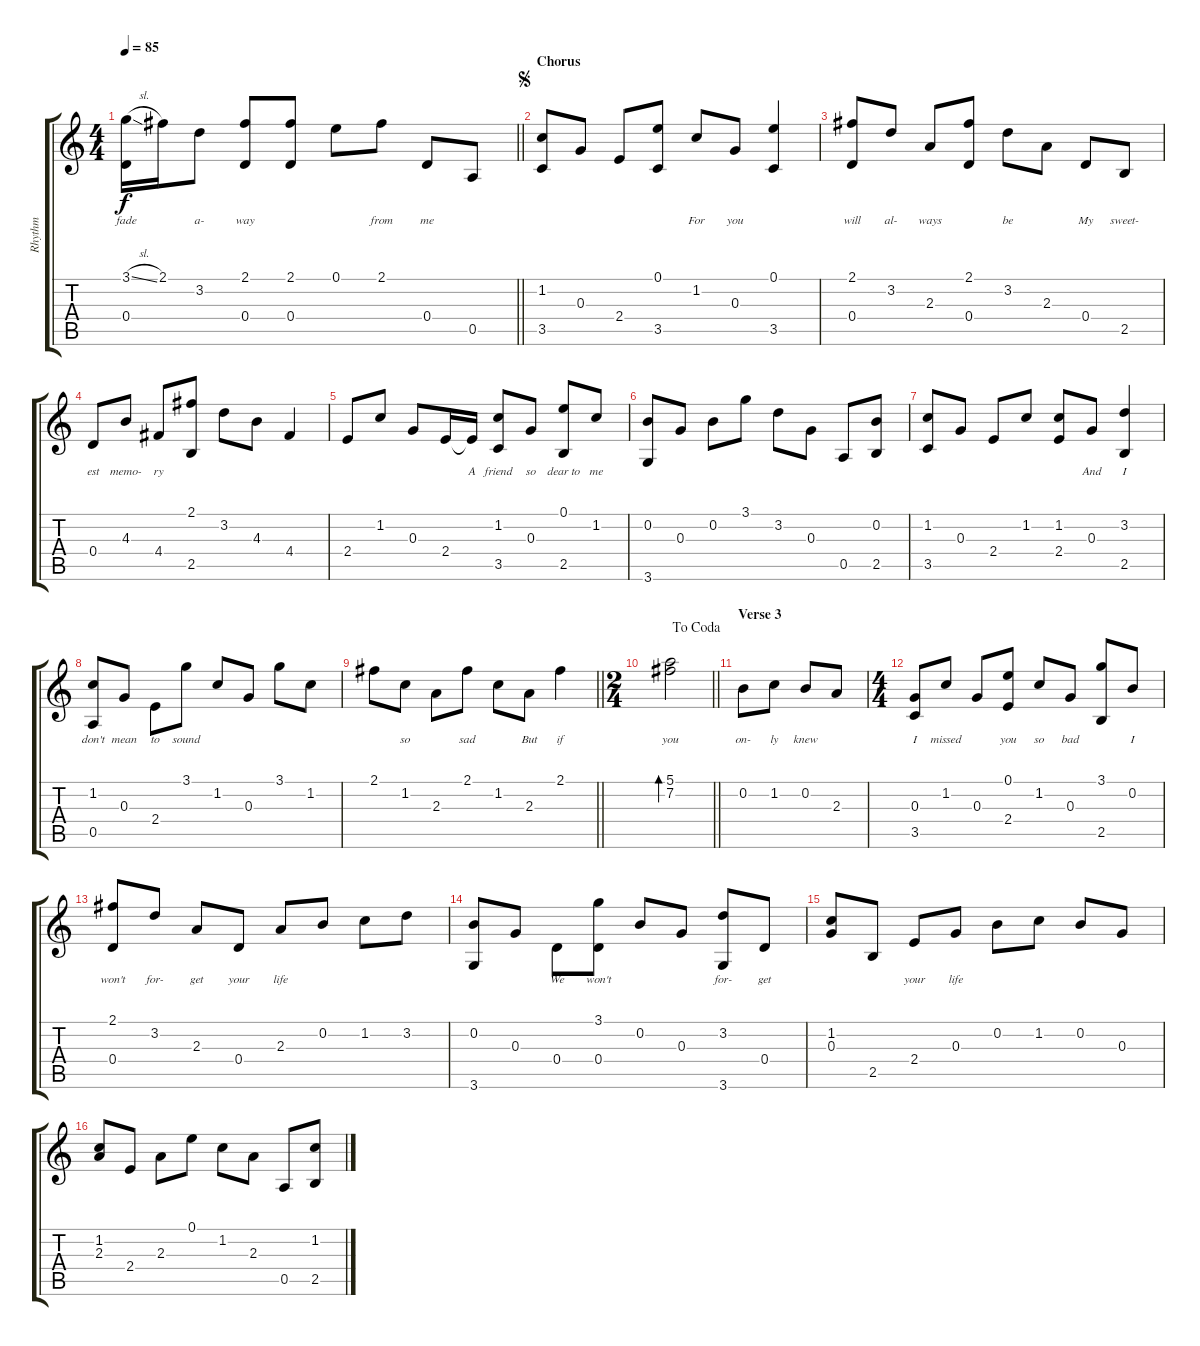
\track ("Rhythm" "Rhythm") {instrument acousticguitarsteel}
\staff {score tabs}
\tuning (E4 B3 G3 D3 A2 E2) {hide}
\ts (4 4)
\tempo 85
\clef g2
\barLineRight lightlight
\ks c
(3.1{sl} 0.4).16{lyrics (0 "fade") lyrics (1 "") lyrics (2 "") lyrics (3 "") lyrics (4 "") dy f} 2.1.16{lyrics (0 "") lyrics (1 "") lyrics (2 "") lyrics (3 "") lyrics (4 "")} 3.2.8{lyrics (0 "a-") lyrics (1 "") lyrics (2 "") lyrics (3 "") lyrics (4 "")} (2.1 0.4).8{lyrics (0 "way") lyrics (1 "") lyrics (2 "") lyrics (3 "") lyrics (4 "")} (2.1 0.4).8{lyrics (0 "") lyrics (1 "") lyrics (2 "") lyrics (3 "") lyrics (4 "")} 0.1.8{lyrics (0 "") lyrics (1 "") lyrics (2 "") lyrics (3 "") lyrics (4 "")} 2.1.8{lyrics (0 "from") lyrics (1 "") lyrics (2 "") lyrics (3 "") lyrics (4 "")} 0.4.8{lyrics (0 "me") lyrics (1 "") lyrics (2 "") lyrics (3 "") lyrics (4 "")} 0.5.8{lyrics (0 "") lyrics (1 "") lyrics (2 "") lyrics (3 "") lyrics (4 "")} |
\section ("" "Chorus")
\jump segno
(1.2 3.5).8{lyrics (0 "") lyrics (1 "") lyrics (2 "") lyrics (3 "") lyrics (4 "")} 0.3.8{lyrics (0 "") lyrics (1 "") lyrics (2 "") lyrics (3 "") lyrics (4 "")} 2.4.8{lyrics (0 "") lyrics (1 "") lyrics (2 "") lyrics (3 "") lyrics (4 "")} (0.1 3.5).8{lyrics (0 "") lyrics (1 "") lyrics (2 "") lyrics (3 "") lyrics (4 "")} 1.2.8{lyrics (0 "For") lyrics (1 "") lyrics (2 "") lyrics (3 "") lyrics (4 "")} 0.3.8{lyrics (0 "you") lyrics (1 "") lyrics (2 "") lyrics (3 "") lyrics (4 "")} (0.1 3.5).4{lyrics (0 "") lyrics (1 "") lyrics (2 "") lyrics (3 "") lyrics (4 "")} |
(2.1 0.4).8{lyrics (0 "will") lyrics (1 "") lyrics (2 "") lyrics (3 "") lyrics (4 "")} 3.2.8{lyrics (0 "al-") lyrics (1 "") lyrics (2 "") lyrics (3 "") lyrics (4 "")} 2.3.8{lyrics (0 "ways") lyrics (1 "") lyrics (2 "") lyrics (3 "") lyrics (4 "")} (2.1 0.4).8{lyrics (0 "") lyrics (1 "") lyrics (2 "") lyrics (3 "") lyrics (4 "")} 3.2.8{lyrics (0 "be") lyrics (1 "") lyrics (2 "") lyrics (3 "") lyrics (4 "")} 2.3.8{lyrics (0 "") lyrics (1 "") lyrics (2 "") lyrics (3 "") lyrics (4 "")} 0.4.8{lyrics (0 "My") lyrics (1 "") lyrics (2 "") lyrics (3 "") lyrics (4 "")} 2.5.8{lyrics (0 "sweet-") lyrics (1 "") lyrics (2 "") lyrics (3 "") lyrics (4 "")} |
0.4.8{lyrics (0 "est") lyrics (1 "") lyrics (2 "") lyrics (3 "") lyrics (4 "")} 4.3.8{lyrics (0 "memo-") lyrics (1 "") lyrics (2 "") lyrics (3 "") lyrics (4 "")} 4.4.8{lyrics (0 "ry") lyrics (1 "") lyrics (2 "") lyrics (3 "") lyrics (4 "")} (2.1 2.5).8{lyrics (0 "") lyrics (1 "") lyrics (2 "") lyrics (3 "") lyrics (4 "")} 3.2.8{lyrics (0 "") lyrics (1 "") lyrics (2 "") lyrics (3 "") lyrics (4 "")} 4.3.8{lyrics (0 "") lyrics (1 "") lyrics (2 "") lyrics (3 "") lyrics (4 "")} 4.4.4{lyrics (0 "") lyrics (1 "") lyrics (2 "") lyrics (3 "") lyrics (4 "")} |
2.4.8{lyrics (0 "") lyrics (1 "") lyrics (2 "") lyrics (3 "") lyrics (4 "")} 1.2.8{lyrics (0 "") lyrics (1 "") lyrics (2 "") lyrics (3 "") lyrics (4 "")} 0.3.8{lyrics (0 "") lyrics (1 "") lyrics (2 "") lyrics (3 "") lyrics (4 "")} 2.4.16{lyrics (0 "") lyrics (1 "") lyrics (2 "") lyrics (3 "") lyrics (4 "")} 2.4{t}.16{lyrics (0 "A") lyrics (1 "") lyrics (2 "") lyrics (3 "") lyrics (4 "")} (1.2 3.5).8{lyrics (0 "friend") lyrics (1 "") lyrics (2 "") lyrics (3 "") lyrics (4 "")} 0.3.8{lyrics (0 "so") lyrics (1 "") lyrics (2 "") lyrics (3 "") lyrics (4 "")} (0.1 2.5).8{lyrics (0 "dear to") lyrics (1 "") lyrics (2 "") lyrics (3 "") lyrics (4 "")} 1.2.8{lyrics (0 "me") lyrics (1 "") lyrics (2 "") lyrics (3 "") lyrics (4 "")} |
(0.2 3.6).8{lyrics (0 "") lyrics (1 "") lyrics (2 "") lyrics (3 "") lyrics (4 "")} 0.3.8{lyrics (0 "") lyrics (1 "") lyrics (2 "") lyrics (3 "") lyrics (4 "")} 0.2.8{lyrics (0 "") lyrics (1 "") lyrics (2 "") lyrics (3 "") lyrics (4 "")} 3.1.8{lyrics (0 "") lyrics (1 "") lyrics (2 "") lyrics (3 "") lyrics (4 "")} 3.2.8{lyrics (0 "") lyrics (1 "") lyrics (2 "") lyrics (3 "") lyrics (4 "")} 0.3.8{lyrics (0 "") lyrics (1 "") lyrics (2 "") lyrics (3 "") lyrics (4 "")} 0.5.8{lyrics (0 "") lyrics (1 "") lyrics (2 "") lyrics (3 "") lyrics (4 "")} (0.2 2.5).8{lyrics (0 "") lyrics (1 "") lyrics (2 "") lyrics (3 "") lyrics (4 "")} |
(1.2 3.5).8{lyrics (0 "") lyrics (1 "") lyrics (2 "") lyrics (3 "") lyrics (4 "")} 0.3.8{lyrics (0 "") lyrics (1 "") lyrics (2 "") lyrics (3 "") lyrics (4 "")} 2.4.8{lyrics (0 "") lyrics (1 "") lyrics (2 "") lyrics (3 "") lyrics (4 "")} 1.2.8{lyrics (0 "") lyrics (1 "") lyrics (2 "") lyrics (3 "") lyrics (4 "")} (1.2 2.4).8{lyrics (0 "") lyrics (1 "") lyrics (2 "") lyrics (3 "") lyrics (4 "")} 0.3.8{lyrics (0 "And") lyrics (1 "") lyrics (2 "") lyrics (3 "") lyrics (4 "")} (3.2 2.5).4{lyrics (0 "I") lyrics (1 "") lyrics (2 "") lyrics (3 "") lyrics (4 "")} |
(1.2 0.5).8{lyrics (0 "don't") lyrics (1 "") lyrics (2 "") lyrics (3 "") lyrics (4 "")} 0.3.8{lyrics (0 "mean") lyrics (1 "") lyrics (2 "") lyrics (3 "") lyrics (4 "")} 2.4.8{lyrics (0 "to") lyrics (1 "") lyrics (2 "") lyrics (3 "") lyrics (4 "")} 3.1.8{lyrics (0 "sound") lyrics (1 "") lyrics (2 "") lyrics (3 "") lyrics (4 "")} 1.2.8{lyrics (0 "") lyrics (1 "") lyrics (2 "") lyrics (3 "") lyrics (4 "")} 0.3.8{lyrics (0 "") lyrics (1 "") lyrics (2 "") lyrics (3 "") lyrics (4 "")} 3.1.8{lyrics (0 "") lyrics (1 "") lyrics (2 "") lyrics (3 "") lyrics (4 "")} 1.2.8{lyrics (0 "") lyrics (1 "") lyrics (2 "") lyrics (3 "") lyrics (4 "")} |
\barLineRight lightlight
2.1.8{lyrics (0 "") lyrics (1 "") lyrics (2 "") lyrics (3 "") lyrics (4 "")} 1.2.8{lyrics (0 "so") lyrics (1 "") lyrics (2 "") lyrics (3 "") lyrics (4 "")} 2.3.8{lyrics (0 "") lyrics (1 "") lyrics (2 "") lyrics (3 "") lyrics (4 "")} 2.1.8{lyrics (0 "sad") lyrics (1 "") lyrics (2 "") lyrics (3 "") lyrics (4 "")} 1.2.8{lyrics (0 "") lyrics (1 "") lyrics (2 "") lyrics (3 "") lyrics (4 "")} 2.3.8{lyrics (0 "But") lyrics (1 "") lyrics (2 "") lyrics (3 "") lyrics (4 "")} 2.1.4{lyrics (0 "if") lyrics (1 "") lyrics (2 "") lyrics (3 "") lyrics (4 "")} |
\ts (2 4)
\jump dacoda
\barLineRight lightlight
(5.1 7.2).2{bd 30 lyrics (0 "you") lyrics (1 "") lyrics (2 "") lyrics (3 "") lyrics (4 "")} |
\section ("" "Verse 3")
0.2.8{lyrics (0 "on-") lyrics (1 "") lyrics (2 "") lyrics (3 "") lyrics (4 "")} 1.2.8{lyrics (0 "ly") lyrics (1 "") lyrics (2 "") lyrics (3 "") lyrics (4 "")} 0.2.8{lyrics (0 "knew") lyrics (1 "") lyrics (2 "") lyrics (3 "") lyrics (4 "")} 2.3.8{lyrics (0 "") lyrics (1 "") lyrics (2 "") lyrics (3 "") lyrics (4 "")} |
\ts (4 4)
(0.3 3.5).8{lyrics (0 "I") lyrics (1 "") lyrics (2 "") lyrics (3 "") lyrics (4 "")} 1.2.8{lyrics (0 "missed") lyrics (1 "") lyrics (2 "") lyrics (3 "") lyrics (4 "")} 0.3.8{lyrics (0 "") lyrics (1 "") lyrics (2 "") lyrics (3 "") lyrics (4 "")} (0.1 2.4).8{lyrics (0 "you") lyrics (1 "") lyrics (2 "") lyrics (3 "") lyrics (4 "")} 1.2.8{lyrics (0 "so") lyrics (1 "") lyrics (2 "") lyrics (3 "") lyrics (4 "")} 0.3.8{lyrics (0 "bad") lyrics (1 "") lyrics (2 "") lyrics (3 "") lyrics (4 "")} (3.1 2.5).8{lyrics (0 "") lyrics (1 "") lyrics (2 "") lyrics (3 "") lyrics (4 "")} 0.2.8{lyrics (0 "I") lyrics (1 "") lyrics (2 "") lyrics (3 "") lyrics (4 "")} |
(2.1 0.4).8{lyrics (0 "won't") lyrics (1 "") lyrics (2 "") lyrics (3 "") lyrics (4 "")} 3.2.8{lyrics (0 "for-") lyrics (1 "") lyrics (2 "") lyrics (3 "") lyrics (4 "")} 2.3.8{lyrics (0 "get") lyrics (1 "") lyrics (2 "") lyrics (3 "") lyrics (4 "")} 0.4.8{lyrics (0 "your") lyrics (1 "") lyrics (2 "") lyrics (3 "") lyrics (4 "")} 2.3.8{lyrics (0 "life") lyrics (1 "") lyrics (2 "") lyrics (3 "") lyrics (4 "")} 0.2.8{lyrics (0 "") lyrics (1 "") lyrics (2 "") lyrics (3 "") lyrics (4 "")} 1.2.8{lyrics (0 "") lyrics (1 "") lyrics (2 "") lyrics (3 "") lyrics (4 "")} 3.2.8{lyrics (0 "") lyrics (1 "") lyrics (2 "") lyrics (3 "") lyrics (4 "")} |
(0.2 3.6).8{lyrics (0 "") lyrics (1 "") lyrics (2 "") lyrics (3 "") lyrics (4 "")} 0.3.8{lyrics (0 "") lyrics (1 "") lyrics (2 "") lyrics (3 "") lyrics (4 "")} 0.4.8{lyrics (0 "We") lyrics (1 "") lyrics (2 "") lyrics (3 "") lyrics (4 "")} (3.1 0.4).8{lyrics (0 "won't") lyrics (1 "") lyrics (2 "") lyrics (3 "") lyrics (4 "")} 0.2.8{lyrics (0 "") lyrics (1 "") lyrics (2 "") lyrics (3 "") lyrics (4 "")} 0.3.8{lyrics (0 "") lyrics (1 "") lyrics (2 "") lyrics (3 "") lyrics (4 "")} (3.2 3.6).8{lyrics (0 "for-") lyrics (1 "") lyrics (2 "") lyrics (3 "") lyrics (4 "")} 0.4.8{lyrics (0 "get") lyrics (1 "") lyrics (2 "") lyrics (3 "") lyrics (4 "")} |
(1.2 0.3).8{lyrics (0 "") lyrics (1 "") lyrics (2 "") lyrics (3 "") lyrics (4 "")} 2.5.8{lyrics (0 "") lyrics (1 "") lyrics (2 "") lyrics (3 "") lyrics (4 "")} 2.4.8{lyrics (0 "your") lyrics (1 "") lyrics (2 "") lyrics (3 "") lyrics (4 "")} 0.3.8{lyrics (0 "life") lyrics (1 "") lyrics (2 "") lyrics (3 "") lyrics (4 "")} 0.2.8{lyrics (0 "") lyrics (1 "") lyrics (2 "") lyrics (3 "") lyrics (4 "")} 1.2.8{lyrics (0 "") lyrics (1 "") lyrics (2 "") lyrics (3 "") lyrics (4 "")} 0.2.8{lyrics (0 "") lyrics (1 "") lyrics (2 "") lyrics (3 "") lyrics (4 "")} 0.3.8{lyrics (0 "") lyrics (1 "") lyrics (2 "") lyrics (3 "") lyrics (4 "")} |
(1.2 2.3).8{lyrics (0 "") lyrics (1 "") lyrics (2 "") lyrics (3 "") lyrics (4 "")} 2.4.8{lyrics (0 "") lyrics (1 "") lyrics (2 "") lyrics (3 "") lyrics (4 "")} 2.3.8{lyrics (0 "") lyrics (1 "") lyrics (2 "") lyrics (3 "") lyrics (4 "")} 0.1.8{lyrics (0 "") lyrics (1 "") lyrics (2 "") lyrics (3 "") lyrics (4 "")} 1.2.8{lyrics (0 "") lyrics (1 "") lyrics (2 "") lyrics (3 "") lyrics (4 "")} 2.3.8{lyrics (0 "") lyrics (1 "") lyrics (2 "") lyrics (3 "") lyrics (4 "")} 0.5.8{lyrics (0 "") lyrics (1 "") lyrics (2 "") lyrics (3 "") lyrics (4 "")} (1.2 2.5).8{lyrics (0 "") lyrics (1 "") lyrics (2 "") lyrics (3 "") lyrics (4 "")}
